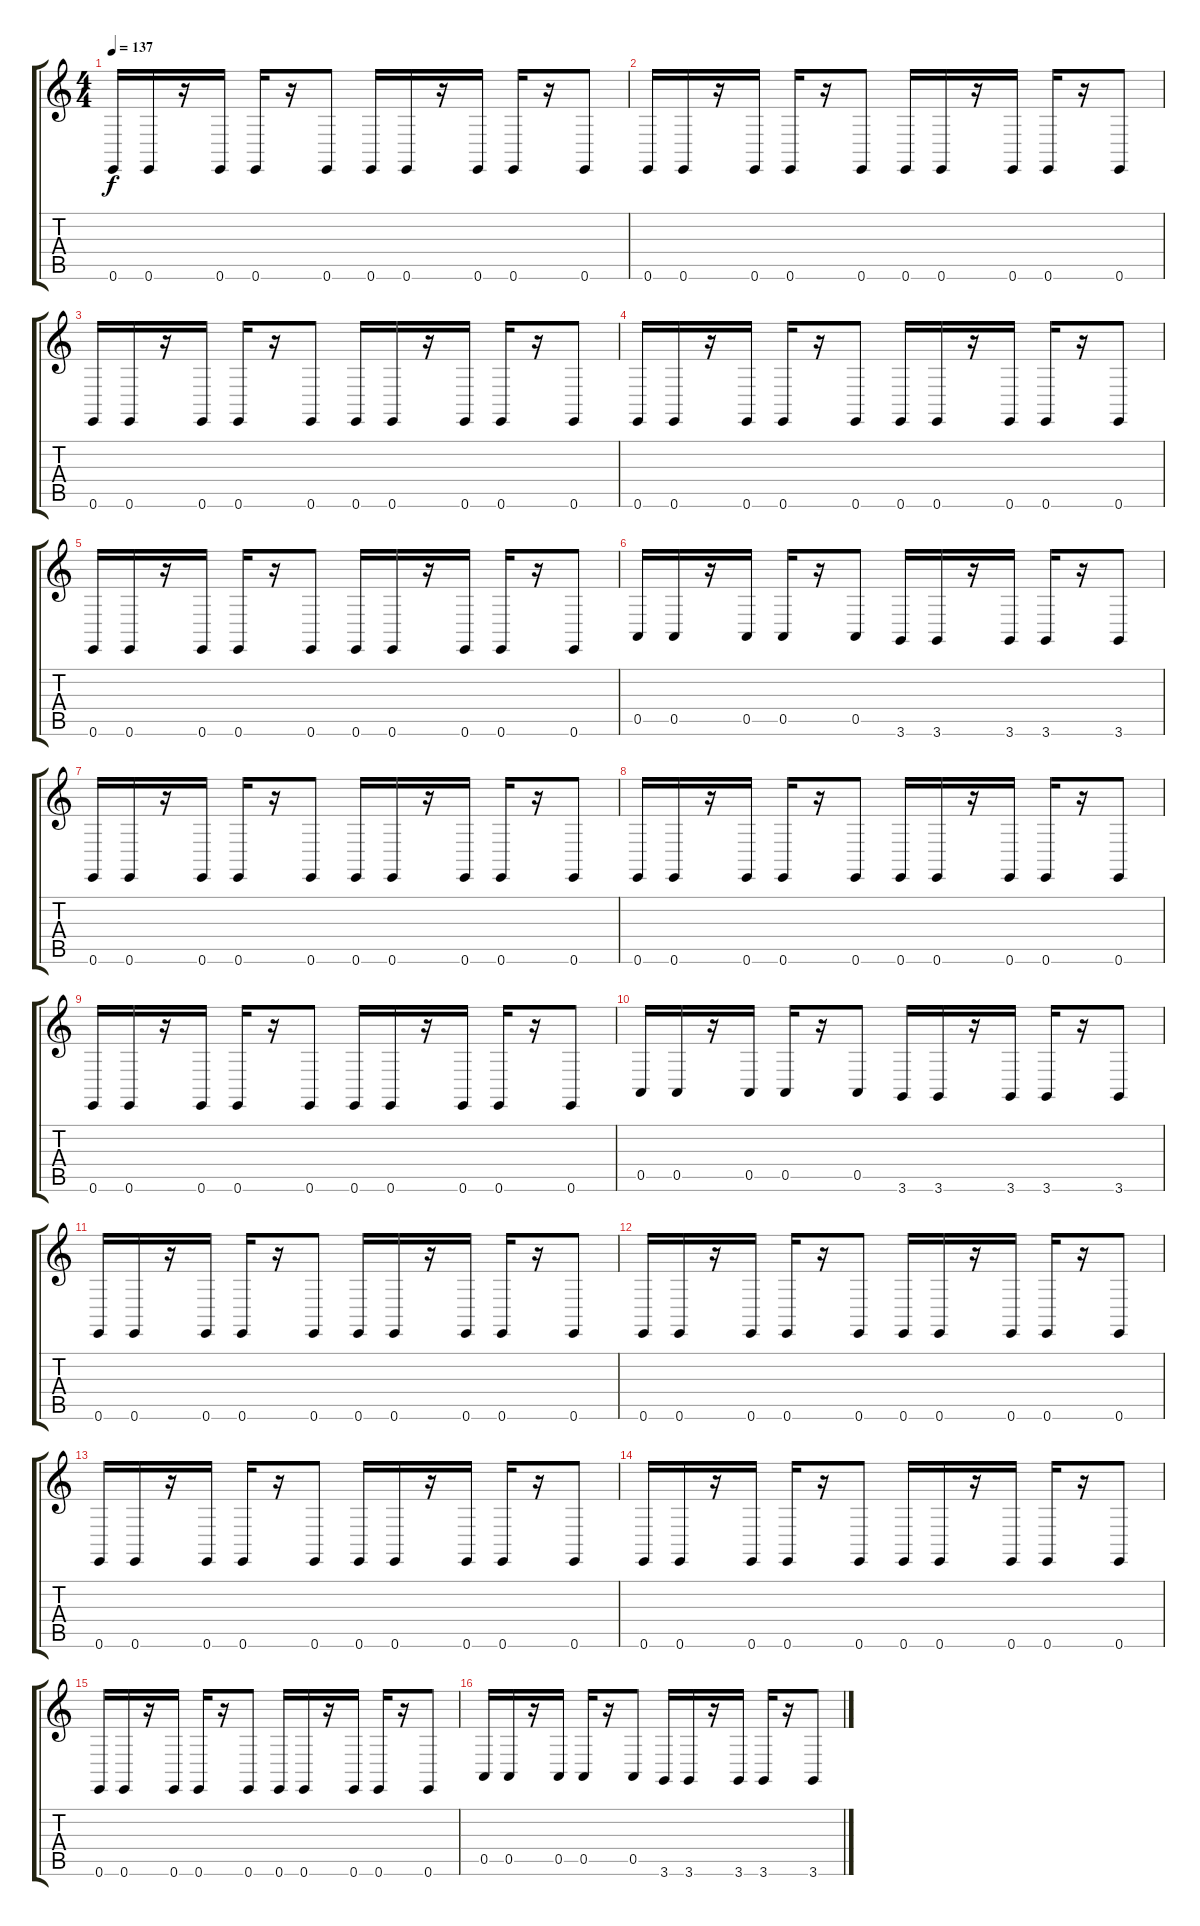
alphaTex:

\track "" {instrument lead8bassandlead}
\staff {score tabs}
\tuning (E4 B3 G3 D3 A2 E2) {hide}
\ts (4 4)
\tempo 137
\clef g2
\ks c
0.6.16{dy f} 0.6.16 r.16 0.6.16 0.6.16 r.16 0.6.8 0.6.16 0.6.16 r.16 0.6.16 0.6.16 r.16 0.6.8 |
0.6.16 0.6.16 r.16 0.6.16 0.6.16 r.16 0.6.8 0.6.16 0.6.16 r.16 0.6.16 0.6.16 r.16 0.6.8 |
0.6.16 0.6.16 r.16 0.6.16 0.6.16 r.16 0.6.8 0.6.16 0.6.16 r.16 0.6.16 0.6.16 r.16 0.6.8 |
0.6.16 0.6.16 r.16 0.6.16 0.6.16 r.16 0.6.8 0.6.16 0.6.16 r.16 0.6.16 0.6.16 r.16 0.6.8 |
0.6.16 0.6.16 r.16 0.6.16 0.6.16 r.16 0.6.8 0.6.16 0.6.16 r.16 0.6.16 0.6.16 r.16 0.6.8 |
0.5.16 0.5.16 r.16 0.5.16 0.5.16 r.16 0.5.8 3.6.16 3.6.16 r.16 3.6.16 3.6.16 r.16 3.6.8 |
0.6.16 0.6.16 r.16 0.6.16 0.6.16 r.16 0.6.8 0.6.16 0.6.16 r.16 0.6.16 0.6.16 r.16 0.6.8 |
0.6.16 0.6.16 r.16 0.6.16 0.6.16 r.16 0.6.8 0.6.16 0.6.16 r.16 0.6.16 0.6.16 r.16 0.6.8 |
0.6.16 0.6.16 r.16 0.6.16 0.6.16 r.16 0.6.8 0.6.16 0.6.16 r.16 0.6.16 0.6.16 r.16 0.6.8 |
0.5.16 0.5.16 r.16 0.5.16 0.5.16 r.16 0.5.8 3.6.16 3.6.16 r.16 3.6.16 3.6.16 r.16 3.6.8 |
0.6.16 0.6.16 r.16 0.6.16 0.6.16 r.16 0.6.8 0.6.16 0.6.16 r.16 0.6.16 0.6.16 r.16 0.6.8 |
0.6.16 0.6.16 r.16 0.6.16 0.6.16 r.16 0.6.8 0.6.16 0.6.16 r.16 0.6.16 0.6.16 r.16 0.6.8 |
0.6.16 0.6.16 r.16 0.6.16 0.6.16 r.16 0.6.8 0.6.16 0.6.16 r.16 0.6.16 0.6.16 r.16 0.6.8 |
0.6.16 0.6.16 r.16 0.6.16 0.6.16 r.16 0.6.8 0.6.16 0.6.16 r.16 0.6.16 0.6.16 r.16 0.6.8 |
0.6.16 0.6.16 r.16 0.6.16 0.6.16 r.16 0.6.8 0.6.16 0.6.16 r.16 0.6.16 0.6.16 r.16 0.6.8 |
0.5.16 0.5.16 r.16 0.5.16 0.5.16 r.16 0.5.8 3.6.16 3.6.16 r.16 3.6.16 3.6.16 r.16 3.6.8
